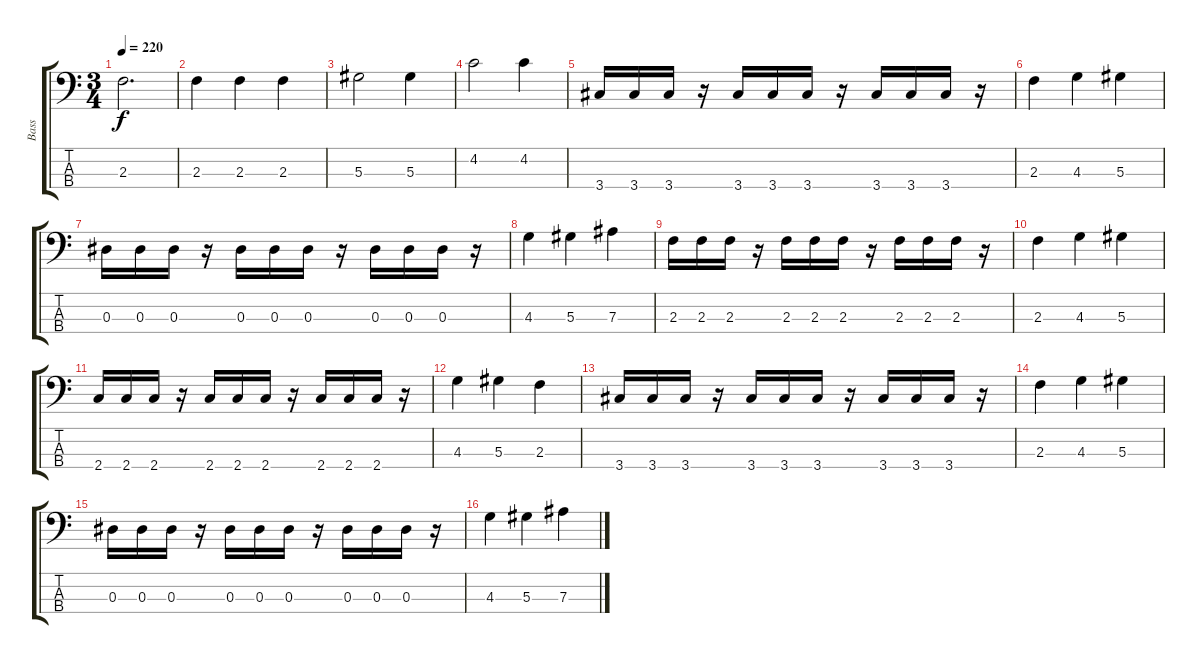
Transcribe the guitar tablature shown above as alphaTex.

\track ("Bass" "Bass") {instrument electricbasspick}
\staff {score tabs}
\tuning (Db3 Ab2 Eb2 Bb1) {hide}
\ts (3 4)
\tempo 220
\clef f4
\ks c
2.3.2{d dy f} |
2.3.4 2.3.4 2.3.4 |
5.3.2 5.3.4 |
4.2.2 4.2.4 |
3.4.16 3.4.16 3.4.16 r.16 3.4.16 3.4.16 3.4.16 r.16 3.4.16 3.4.16 3.4.16 r.16 |
2.3.4 4.3.4 5.3.4 |
0.3.16 0.3.16 0.3.16 r.16 0.3.16 0.3.16 0.3.16 r.16 0.3.16 0.3.16 0.3.16 r.16 |
4.3.4 5.3.4 7.3.4 |
2.3.16 2.3.16 2.3.16 r.16 2.3.16 2.3.16 2.3.16 r.16 2.3.16 2.3.16 2.3.16 r.16 |
2.3.4 4.3.4 5.3.4 |
2.4.16 2.4.16 2.4.16 r.16 2.4.16 2.4.16 2.4.16 r.16 2.4.16 2.4.16 2.4.16 r.16 |
4.3.4 5.3.4 2.3.4 |
3.4.16 3.4.16 3.4.16 r.16 3.4.16 3.4.16 3.4.16 r.16 3.4.16 3.4.16 3.4.16 r.16 |
2.3.4 4.3.4 5.3.4 |
0.3.16 0.3.16 0.3.16 r.16 0.3.16 0.3.16 0.3.16 r.16 0.3.16 0.3.16 0.3.16 r.16 |
4.3.4 5.3.4 7.3.4
